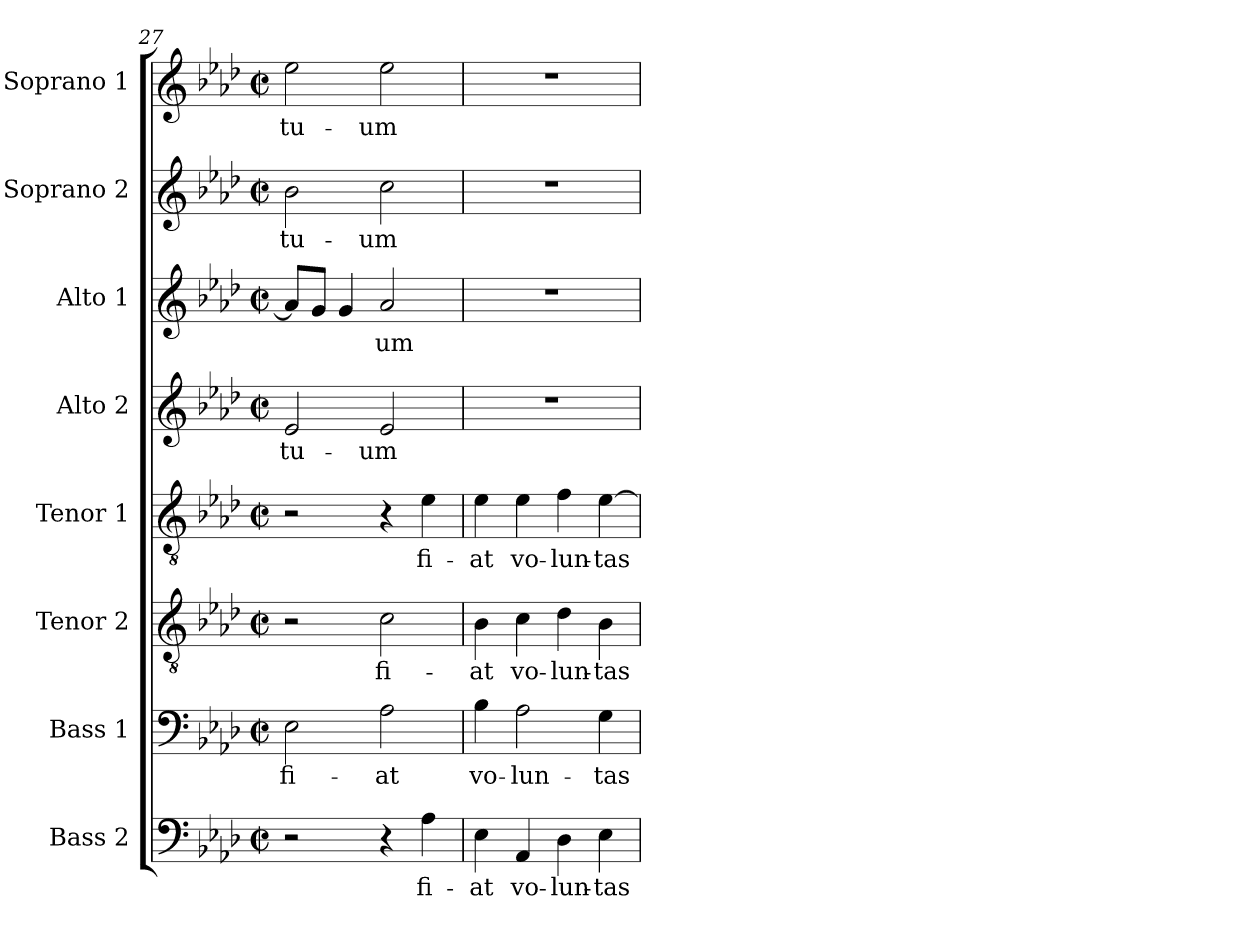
**kern	**text	**kern	**text	**kern	**text	**kern	**text	**kern	**text	**kern	**text	**kern	**text	**kern	**text
*part8	*part8	*part7	*part7	*part6	*part6	*part5	*part5	*part4	*part4	*part3	*part3	*part2	*part2	*part1	*part1
*staff8	*staff8	*staff7	*staff7	*staff6	*staff6	*staff5	*staff5	*staff4	*staff4	*staff3	*staff3	*staff2	*staff2	*staff1	*staff1
*I"Bass 2	*	*I"Bass 1	*	*I"Tenor 2	*	*I"Tenor 1	*	*I"Alto 2	*	*I"Alto 1	*	*I"Soprano 2	*	*I"Soprano 1	*
*I'B.2	*	*I'B.1	*	*I'T.2	*	*I'T.1	*	*I'A.2	*	*I'A.1	*	*I'S.2	*	*I'S.1	*
*clefF4	*	*clefF4	*	*clefGv2	*	*clefGv2	*	*clefG2	*	*clefG2	*	*clefG2	*	*clefG2	*
*	*	*	*	*ITrd7c12	*	*ITrd7c12	*	*	*	*	*	*	*	*	*
*k[b-e-a-d-]	*	*k[b-e-a-d-]	*	*k[b-e-a-d-]	*	*k[b-e-a-d-]	*	*k[b-e-a-d-]	*	*k[b-e-a-d-]	*	*k[b-e-a-d-]	*	*k[b-e-a-d-]	*
*A-:	*	*A-:	*	*A-:	*	*A-:	*	*A-:	*	*A-:	*	*A-:	*	*A-:	*
*M2/2	*	*M2/2	*	*M2/2	*	*M2/2	*	*M2/2	*	*M2/2	*	*M2/2	*	*M2/2	*
*met(c|)	*	*met(c|)	*	*met(c|)	*	*met(c|)	*	*met(c|)	*	*met(c|)	*	*met(c|)	*	*met(c|)	*
=27	=27	=27	=27	=27	=27	=27	=27	=27	=27	=27	=27	=27	=27	=27	=27
!	!	!	!LO:LY:b:color=#000000	!	!	!	!	!	!	!	!	!	!	!	!
!	!	!	!	!	!	!	!	!	!LO:LY:b:color=#000000	!	!	!	!	!	!
!	!	!	!	!	!	!	!	!	!	!	!	!	!LO:LY:b:color=#000000	!	!
!	!	!	!	!	!	!	!	!	!	!	!	!	!	!	!LO:LY:b:color=#000000
2r	.	2E-i\	fi-	2r	.	2r	.	2e-i/	tu-	8a-i/L]	.	2b-i\	tu-	2ee-i\	tu-
.	.	.	.	.	.	.	.	.	.	8gi/J	.	.	.	.	.
.	.	.	.	.	.	.	.	.	.	4gi/	.	.	.	.	.
!	!	!	!LO:LY:b:color=#000000	!	!	!	!	!	!	!	!	!	!	!	!
!	!	!	!	!	!LO:LY:b:color=#000000	!	!	!	!	!	!	!	!	!	!
!	!	!	!	!	!	!	!	!	!LO:LY:b:color=#000000	!	!	!	!	!	!
!	!	!	!	!	!	!	!	!	!	!	!LO:LY:b:color=#000000	!	!	!	!
!	!	!	!	!	!	!	!	!	!	!	!	!	!LO:LY:b:color=#000000	!	!
!	!	!	!	!	!	!	!	!	!	!	!	!	!	!	!LO:LY:b:color=#000000
4r	.	2A-i\	-at	2Ci\	fi-	4r	.	2e-i/	-um	2a-i/	-um	2cci\	-um	2ee-i\	-um
!	!LO:LY:b:color=#000000	!	!	!	!	!	!	!	!	!	!	!	!	!	!
!	!	!	!	!	!	!	!LO:LY:b:color=#000000	!	!	!	!	!	!	!	!
4A-i\	fi-	.	.	.	.	4E-i\	fi-	.	.	.	.	.	.	.	.
=28	=28	=28	=28	=28	=28	=28	=28	=28	=28	=28	=28	=28	=28	=28	=28
!	!LO:LY:b:color=#000000	!	!	!	!	!	!	!	!	!	!	!	!	!	!
!	!	!	!LO:LY:b:color=#000000	!	!	!	!	!	!	!	!	!	!	!	!
!	!	!	!	!	!LO:LY:b:color=#000000	!	!	!	!	!	!	!	!	!	!
!	!	!	!	!	!	!	!LO:LY:b:color=#000000	!	!	!	!	!	!	!	!
4E-i\	-at	4B-i\	vo-	4BB-i\	-at	4E-i\	-at	1r	.	1r	.	1r	.	1r	.
!	!LO:LY:b:color=#000000	!	!	!	!	!	!	!	!	!	!	!	!	!	!
!	!	!	!LO:LY:b:color=#000000	!	!	!	!	!	!	!	!	!	!	!	!
!	!	!	!	!	!LO:LY:b:color=#000000	!	!	!	!	!	!	!	!	!	!
!	!	!	!	!	!	!	!LO:LY:b:color=#000000	!	!	!	!	!	!	!	!
4AA-i/	vo-	2A-i\	-lun-	4Ci\	vo-	4E-i\	vo-	.	.	.	.	.	.	.	.
!	!LO:LY:b:color=#000000	!	!	!	!	!	!	!	!	!	!	!	!	!	!
!	!	!	!	!	!LO:LY:b:color=#000000	!	!	!	!	!	!	!	!	!	!
!	!	!	!	!	!	!	!LO:LY:b:color=#000000	!	!	!	!	!	!	!	!
4D-i\	-lun-	.	.	4D-i\	-lun-	4Fi\	-lun-	.	.	.	.	.	.	.	.
!	!LO:LY:b:color=#000000	!	!	!	!	!	!	!	!	!	!	!	!	!	!
!	!	!	!LO:LY:b:color=#000000	!	!	!	!	!	!	!	!	!	!	!	!
!	!	!	!	!	!LO:LY:b:color=#000000	!	!	!	!	!	!	!	!	!	!
!	!	!	!	!	!	!	!LO:LY:b:color=#000000	!	!	!	!	!	!	!	!
4E-i\	-tas	4Gi\	-tas	4BB-i\	-tas	[4E-i\	-tas	.	.	.	.	.	.	.	.
=	=	=	=	=	=	=	=	=	=	=	=	=	=	=	=
*-	*-	*-	*-	*-	*-	*-	*-	*-	*-	*-	*-	*-	*-	*-	*-
